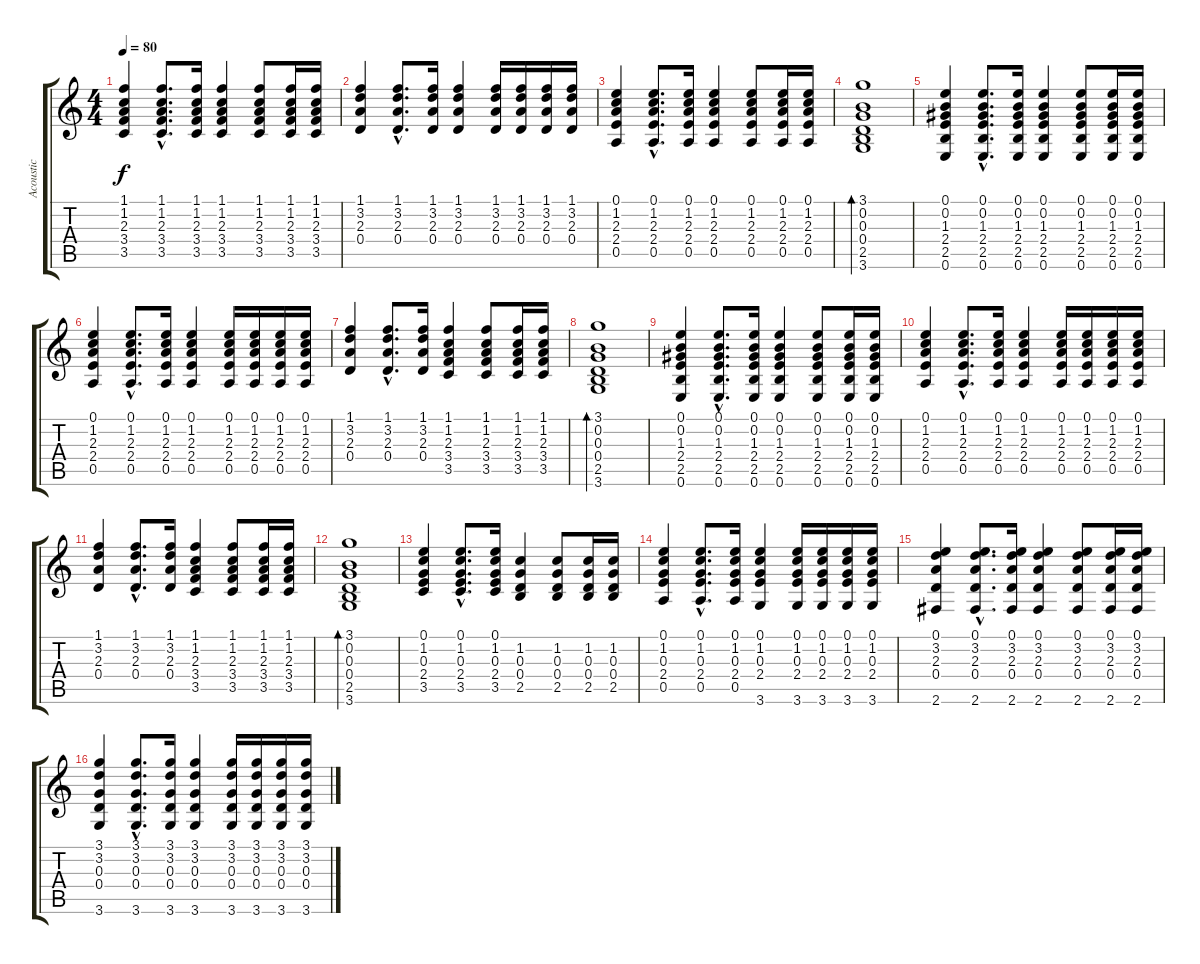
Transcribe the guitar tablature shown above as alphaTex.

\track ("Acoustic" "Acoustic") {instrument acousticguitarsteel}
\staff {score tabs}
\tuning (E4 B3 G3 D3 A2 E2) {hide}
\ts (4 4)
\tempo 80
\clef g2
\ks c
(1.1 1.2 2.3 3.4 3.5).4{dy f} (1.1{hac} 1.2{hac} 2.3{hac} 3.4{hac} 3.5{hac}).8{d} (1.1 1.2 2.3 3.4 3.5).16 (1.1 1.2 2.3 3.4 3.5).4 (1.1 1.2 2.3 3.4 3.5).8 (1.1 1.2 2.3 3.4 3.5).16 (1.1 1.2 2.3 3.4 3.5).16 |
(1.1 3.2 2.3 0.4).4 (1.1{hac} 3.2{hac} 2.3{hac} 0.4{hac}).8{d} (1.1 3.2 2.3 0.4).16 (1.1 3.2 2.3 0.4).4 (1.1 3.2 2.3 0.4).16 (1.1 3.2 2.3 0.4).16 (1.1 3.2 2.3 0.4).16 (1.1 3.2 2.3 0.4).16 |
(0.1 1.2 2.3 2.4 0.5).4 (0.1{hac} 1.2{hac} 2.3{hac} 2.4{hac} 0.5{hac}).8{d} (0.1 1.2 2.3 2.4 0.5).16 (0.1 1.2 2.3 2.4 0.5).4 (0.1 1.2 2.3 2.4 0.5).8 (0.1 1.2 2.3 2.4 0.5).16 (0.1 1.2 2.3 2.4 0.5).16 |
(3.1 0.2 0.3 0.4 2.5 3.6).1{bd 240} |
(0.1 0.2 1.3 2.4 2.5 0.6).4 (0.1{hac} 0.2{hac} 1.3{hac} 2.4{hac} 2.5{hac} 0.6{hac}).8{d} (0.1 0.2 1.3 2.4 2.5 0.6).16 (0.1 0.2 1.3 2.4 2.5 0.6).4 (0.1 0.2 1.3 2.4 2.5 0.6).8 (0.1 0.2 1.3 2.4 2.5 0.6).16 (0.1 0.2 1.3 2.4 2.5 0.6).16 |
(0.1 1.2 2.3 2.4 0.5).4 (0.1{hac} 1.2{hac} 2.3{hac} 2.4{hac} 0.5{hac}).8{d} (0.1 1.2 2.3 2.4 0.5).16 (0.1 1.2 2.3 2.4 0.5).4 (0.1 1.2 2.3 2.4 0.5).16 (0.1 1.2 2.3 2.4 0.5).16 (0.1 1.2 2.3 2.4 0.5).16 (0.1 1.2 2.3 2.4 0.5).16 |
(1.1 3.2 2.3 0.4).4 (1.1{hac} 3.2{hac} 2.3{hac} 0.4{hac}).8{d} (1.1 3.2 2.3 0.4).16 (1.1 1.2 2.3 3.4 3.5).4 (1.1 1.2 2.3 3.4 3.5).8 (1.1 1.2 2.3 3.4 3.5).16 (1.1 1.2 2.3 3.4 3.5).16 |
(3.1 0.2 0.3 0.4 2.5 3.6).1{bd 240} |
(0.1 0.2 1.3 2.4 2.5 0.6).4 (0.1{hac} 0.2{hac} 1.3{hac} 2.4{hac} 2.5{hac} 0.6{hac}).8{d} (0.1 0.2 1.3 2.4 2.5 0.6).16 (0.1 0.2 1.3 2.4 2.5 0.6).4 (0.1 0.2 1.3 2.4 2.5 0.6).8 (0.1 0.2 1.3 2.4 2.5 0.6).16 (0.1 0.2 1.3 2.4 2.5 0.6).16 |
(0.1 1.2 2.3 2.4 0.5).4 (0.1{hac} 1.2{hac} 2.3{hac} 2.4{hac} 0.5{hac}).8{d} (0.1 1.2 2.3 2.4 0.5).16 (0.1 1.2 2.3 2.4 0.5).4 (0.1 1.2 2.3 2.4 0.5).16 (0.1 1.2 2.3 2.4 0.5).16 (0.1 1.2 2.3 2.4 0.5).16 (0.1 1.2 2.3 2.4 0.5).16 |
(1.1 3.2 2.3 0.4).4 (1.1{hac} 3.2{hac} 2.3{hac} 0.4{hac}).8{d} (1.1 3.2 2.3 0.4).16 (1.1 1.2 2.3 3.4 3.5).4 (1.1 1.2 2.3 3.4 3.5).8 (1.1 1.2 2.3 3.4 3.5).16 (1.1 1.2 2.3 3.4 3.5).16 |
(3.1 0.2 0.3 0.4 2.5 3.6).1{bd 240} |
(0.1 1.2 0.3 2.4 3.5).4 (0.1{hac} 1.2{hac} 0.3{hac} 2.4{hac} 3.5{hac}).8{d} (0.1 1.2 0.3 2.4 3.5).16 (1.2 0.3 0.4 2.5).4 (1.2 0.3 0.4 2.5).8 (1.2 0.3 0.4 2.5).16 (1.2 0.3 0.4 2.5).16 |
(0.1 1.2 0.3 2.4 0.5).4 (0.1{hac} 1.2{hac} 0.3{hac} 2.4{hac} 0.5{hac}).8{d} (0.1 1.2 0.3 2.4 0.5).16 (0.1 1.2 0.3 2.4 3.6).4 (0.1 1.2 0.3 2.4 3.6).16 (0.1 1.2 0.3 2.4 3.6).16 (0.1 1.2 0.3 2.4 3.6).16 (0.1 1.2 0.3 2.4 3.6).16 |
(0.1 3.2 2.3 0.4 2.6).4 (0.1{hac} 3.2{hac} 2.3{hac} 0.4{hac} 2.6{hac}).8{d} (0.1 3.2 2.3 0.4 2.6).16 (0.1 3.2 2.3 0.4 2.6).4 (0.1 3.2 2.3 0.4 2.6).8 (0.1 3.2 2.3 0.4 2.6).16 (0.1 3.2 2.3 0.4 2.6).16 |
(3.1 3.2 0.3 0.4 3.6).4 (3.1{hac} 3.2{hac} 0.3{hac} 0.4{hac} 3.6{hac}).8{d} (3.1 3.2 0.3 0.4 3.6).16 (3.1 3.2 0.3 0.4 3.6).4 (3.1 3.2 0.3 0.4 3.6).16 (3.1 3.2 0.3 0.4 3.6).16 (3.1 3.2 0.3 0.4 3.6).16 (3.1 3.2 0.3 0.4 3.6).16
